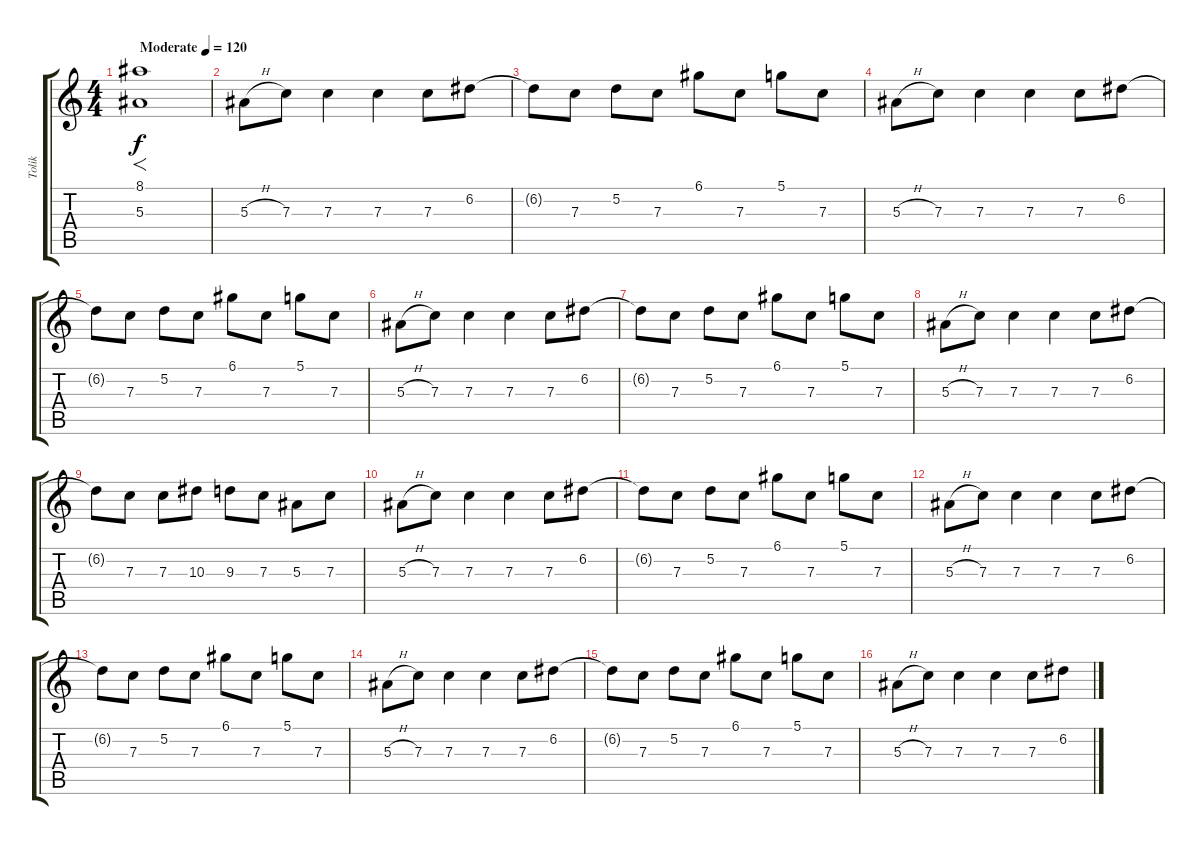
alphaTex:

\track ("Tolik" "Tolik") {instrument distortionguitar}
\staff {score tabs}
\tuning (D4 A3 F3 C3 G2 C2) {hide}
\ts (4 4)
\tempo (120 "Moderate")
\clef g2
\ks c
(8.1 5.3).1{f dy f instrument distortionguitar} |
5.3{h}.8 7.3.8 7.3.4 7.3.4 7.3.8 6.2.8 |
6.2{t}.8 7.3.8 5.2.8 7.3.8 6.1.8 7.3.8 5.1.8 7.3.8 |
5.3{h}.8 7.3.8 7.3.4 7.3.4 7.3.8 6.2.8 |
6.2{t}.8 7.3.8 5.2.8 7.3.8 6.1.8 7.3.8 5.1.8 7.3.8 |
5.3{h}.8 7.3.8 7.3.4 7.3.4 7.3.8 6.2.8 |
6.2{t}.8 7.3.8 5.2.8 7.3.8 6.1.8 7.3.8 5.1.8 7.3.8 |
5.3{h}.8 7.3.8 7.3.4 7.3.4 7.3.8 6.2.8 |
6.2{t}.8 7.3.8 7.3.8 10.3.8 9.3.8 7.3.8 5.3.8 7.3.8 |
5.3{h}.8 7.3.8 7.3.4 7.3.4 7.3.8 6.2.8 |
6.2{t}.8 7.3.8 5.2.8 7.3.8 6.1.8 7.3.8 5.1.8 7.3.8 |
5.3{h}.8 7.3.8 7.3.4 7.3.4 7.3.8 6.2.8 |
6.2{t}.8 7.3.8 5.2.8 7.3.8 6.1.8 7.3.8 5.1.8 7.3.8 |
5.3{h}.8 7.3.8 7.3.4 7.3.4 7.3.8 6.2.8 |
6.2{t}.8 7.3.8 5.2.8 7.3.8 6.1.8 7.3.8 5.1.8 7.3.8 |
5.3{h}.8 7.3.8 7.3.4 7.3.4 7.3.8 6.2.8
